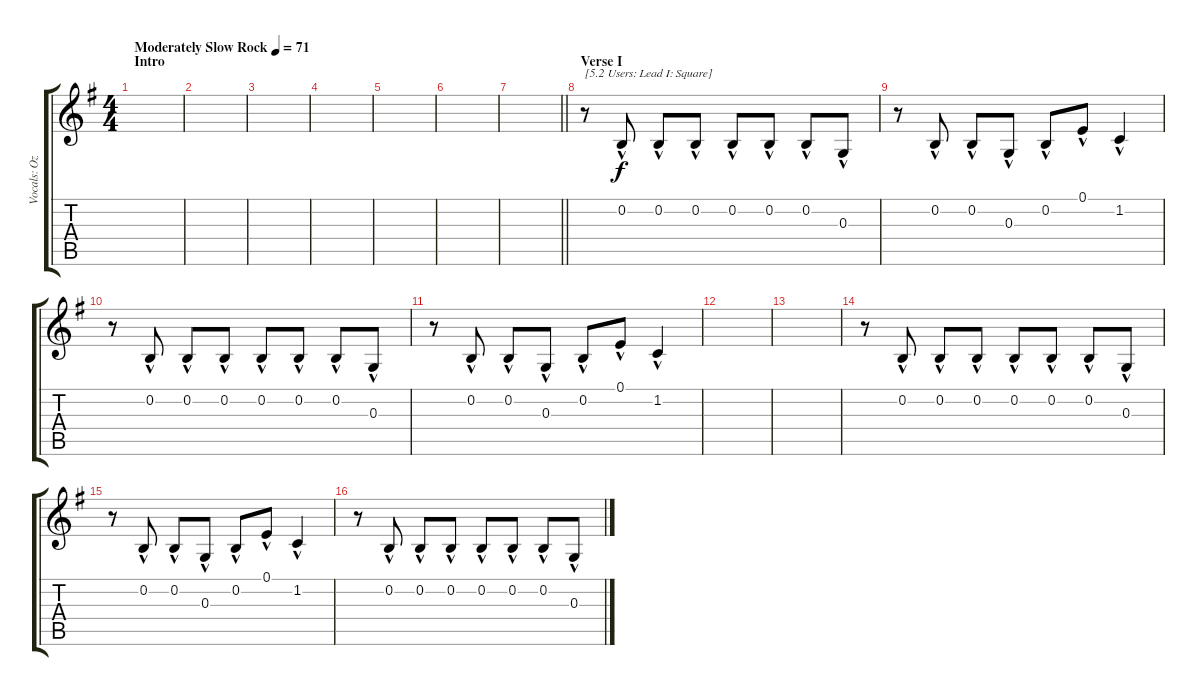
\track ("Vocals: Ozzy" "Vocals: Oz") {instrument lead1square}
\staff {score tabs}
\tuning (E4 B3 G3 D3 A2 E2) {hide}
\ts (4 4)
\section ("" "Intro")
\tempo (71 "Moderately Slow Rock")
\clef g2
\ks g
|
|
|
|
|
|
\barLineRight lightlight
|
\section ("" "Verse I")
r.8{txt "[5.2 Users: Lead I: Square]"} 0.2{hac}.8 0.2{hac}.8 0.2{hac}.8 0.2{hac}.8 0.2{hac}.8 0.2{hac}.8 0.3{hac}.8 |
r.8 0.2{hac}.8 0.2{hac}.8 0.3{hac}.8 0.2{hac}.8 0.1{hac}.8 1.2{hac}.4 |
r.8 0.2{hac}.8 0.2{hac}.8 0.2{hac}.8 0.2{hac}.8 0.2{hac}.8 0.2{hac}.8 0.3{hac}.8 |
r.8 0.2{hac}.8 0.2{hac}.8 0.3{hac}.8 0.2{hac}.8 0.1{hac}.8 1.2{hac}.4 |
|
|
r.8 0.2{hac}.8 0.2{hac}.8 0.2{hac}.8 0.2{hac}.8 0.2{hac}.8 0.2{hac}.8 0.3{hac}.8 |
r.8 0.2{hac}.8 0.2{hac}.8 0.3{hac}.8 0.2{hac}.8 0.1{hac}.8 1.2{hac}.4 |
r.8 0.2{hac}.8 0.2{hac}.8 0.2{hac}.8 0.2{hac}.8 0.2{hac}.8 0.2{hac}.8 0.3{hac}.8
